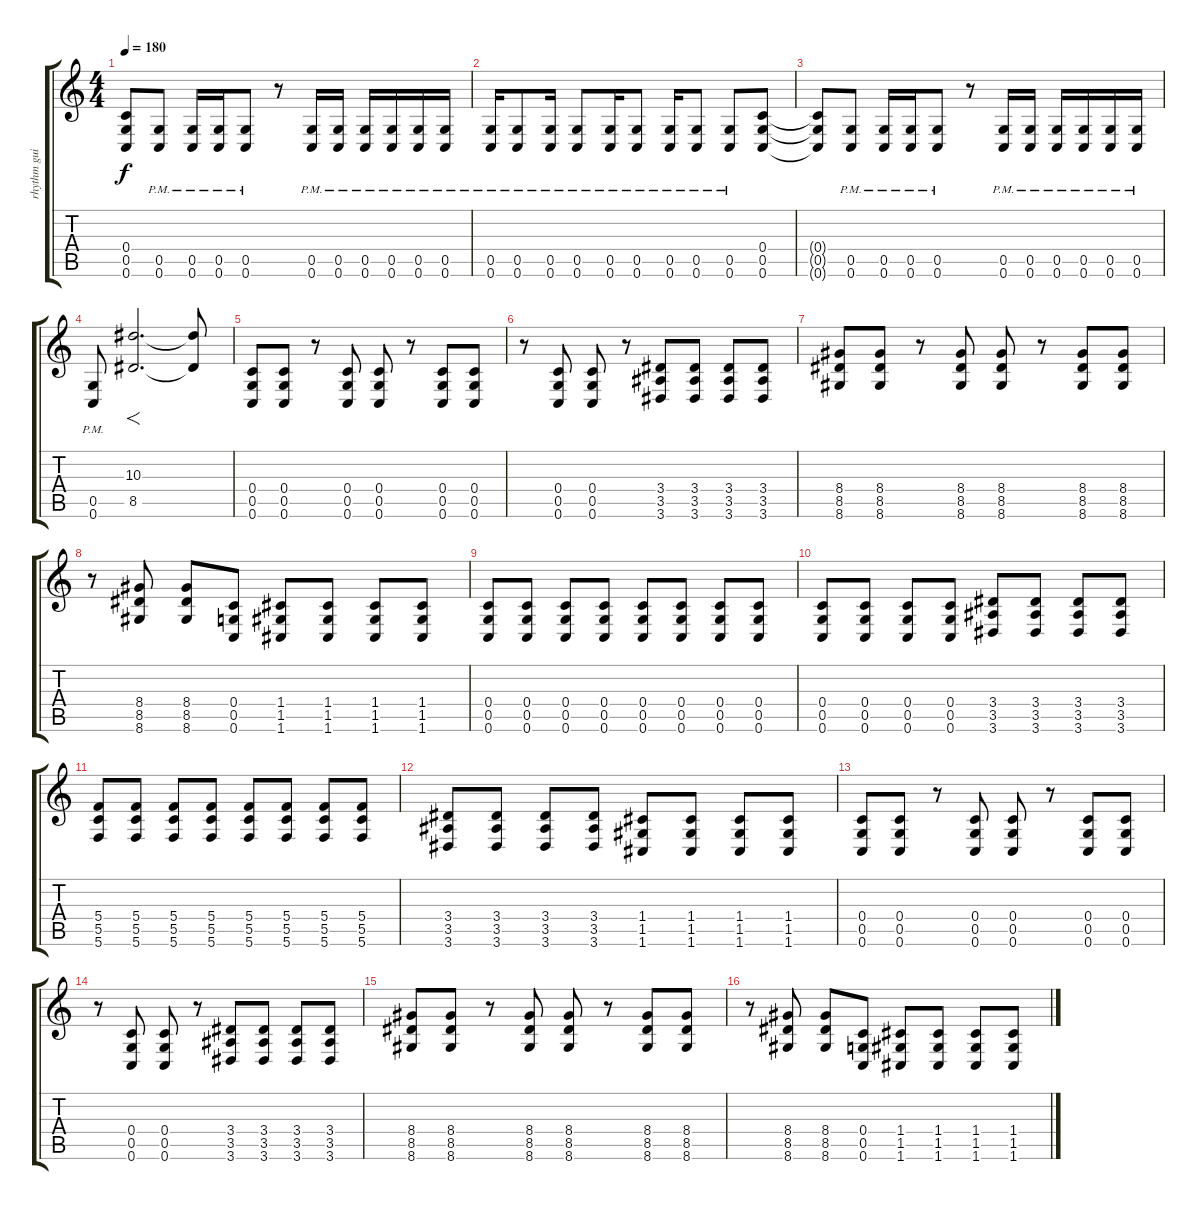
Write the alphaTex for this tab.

\track ("rhythm guitar" "rhythm gui") {instrument distortionguitar}
\staff {score tabs}
\tuning (D4 A3 F3 C3 G2 C2) {hide}
\ts (4 4)
\tempo 180
\clef g2
\ks c
(0.4{t} 0.5{t} 0.6{t}).8{dy f} (0.5{pm} 0.6{pm}).8 (0.5{pm} 0.6{pm}).16 (0.5{pm} 0.6{pm}).16 (0.5{pm} 0.6{pm}).8 r.8 (0.5{pm} 0.6{pm}).16 (0.5{pm} 0.6{pm}).16 (0.5{pm} 0.6{pm}).16 (0.5{pm} 0.6{pm}).16 (0.5{pm} 0.6{pm}).16 (0.5{pm} 0.6{pm}).16 |
(0.5{pm} 0.6{pm}).16 (0.5{pm} 0.6{pm}).8 (0.5{pm} 0.6{pm}).16 (0.5{pm} 0.6{pm}).8 (0.5{pm} 0.6{pm}).16 (0.5{pm} 0.6{pm}).8 (0.5{pm} 0.6{pm}).16 (0.5{pm} 0.6{pm}).8 (0.5{pm} 0.6{pm}).8 (0.4 0.5 0.6).8 |
(0.4{t} 0.5{t} 0.6{t}).8 (0.5{pm} 0.6{pm}).8 (0.5{pm} 0.6{pm}).16 (0.5{pm} 0.6{pm}).16 (0.5{pm} 0.6{pm}).8 r.8 (0.5{pm} 0.6{pm}).16 (0.5{pm} 0.6{pm}).16 (0.5{pm} 0.6{pm}).16 (0.5{pm} 0.6{pm}).16 (0.5{pm} 0.6{pm}).16 (0.5{pm} 0.6{pm}).16 |
(0.5{pm} 0.6{pm}).8 (10.3 8.5).2{f d} (10.3{t} 8.5{t}).8 |
(0.4 0.5 0.6).8 (0.4 0.5 0.6).8 r.8 (0.4 0.5 0.6).8 (0.4 0.5 0.6).8 r.8 (0.4 0.5 0.6).8 (0.4 0.5 0.6).8 |
r.8 (0.4 0.5 0.6).8 (0.4 0.5 0.6).8 r.8 (3.4 3.5 3.6).8 (3.4 3.5 3.6).8 (3.4 3.5 3.6).8 (3.4 3.5 3.6).8 |
(8.4 8.5 8.6).8 (8.4 8.5 8.6).8 r.8 (8.4 8.5 8.6).8 (8.4 8.5 8.6).8 r.8 (8.4 8.5 8.6).8 (8.4 8.5 8.6).8 |
r.8 (8.4 8.5 8.6).8 (8.4 8.5 8.6).8 (0.4 0.5 0.6).8 (1.4 1.5 1.6).8 (1.4 1.5 1.6).8 (1.4 1.5 1.6).8 (1.4 1.5 1.6).8 |
(0.4 0.5 0.6).8 (0.4 0.5 0.6).8 (0.4 0.5 0.6).8 (0.4 0.5 0.6).8 (0.4 0.5 0.6).8 (0.4 0.5 0.6).8 (0.4 0.5 0.6).8 (0.4 0.5 0.6).8 |
(0.4 0.5 0.6).8 (0.4 0.5 0.6).8 (0.4 0.5 0.6).8 (0.4 0.5 0.6).8 (3.4 3.5 3.6).8 (3.4 3.5 3.6).8 (3.4 3.5 3.6).8 (3.4 3.5 3.6).8 |
(5.4 5.5 5.6).8 (5.4 5.5 5.6).8 (5.4 5.5 5.6).8 (5.4 5.5 5.6).8 (5.4 5.5 5.6).8 (5.4 5.5 5.6).8 (5.4 5.5 5.6).8 (5.4 5.5 5.6).8 |
(3.4 3.5 3.6).8 (3.4 3.5 3.6).8 (3.4 3.5 3.6).8 (3.4 3.5 3.6).8 (1.4 1.5 1.6).8 (1.4 1.5 1.6).8 (1.4 1.5 1.6).8 (1.4 1.5 1.6).8 |
(0.4 0.5 0.6).8 (0.4 0.5 0.6).8 r.8 (0.4 0.5 0.6).8 (0.4 0.5 0.6).8 r.8 (0.4 0.5 0.6).8 (0.4 0.5 0.6).8 |
r.8 (0.4 0.5 0.6).8 (0.4 0.5 0.6).8 r.8 (3.4 3.5 3.6).8 (3.4 3.5 3.6).8 (3.4 3.5 3.6).8 (3.4 3.5 3.6).8 |
(8.4 8.5 8.6).8 (8.4 8.5 8.6).8 r.8 (8.4 8.5 8.6).8 (8.4 8.5 8.6).8 r.8 (8.4 8.5 8.6).8 (8.4 8.5 8.6).8 |
r.8 (8.4 8.5 8.6).8 (8.4 8.5 8.6).8 (0.4 0.5 0.6).8 (1.4 1.5 1.6).8 (1.4 1.5 1.6).8 (1.4 1.5 1.6).8 (1.4 1.5 1.6).8
